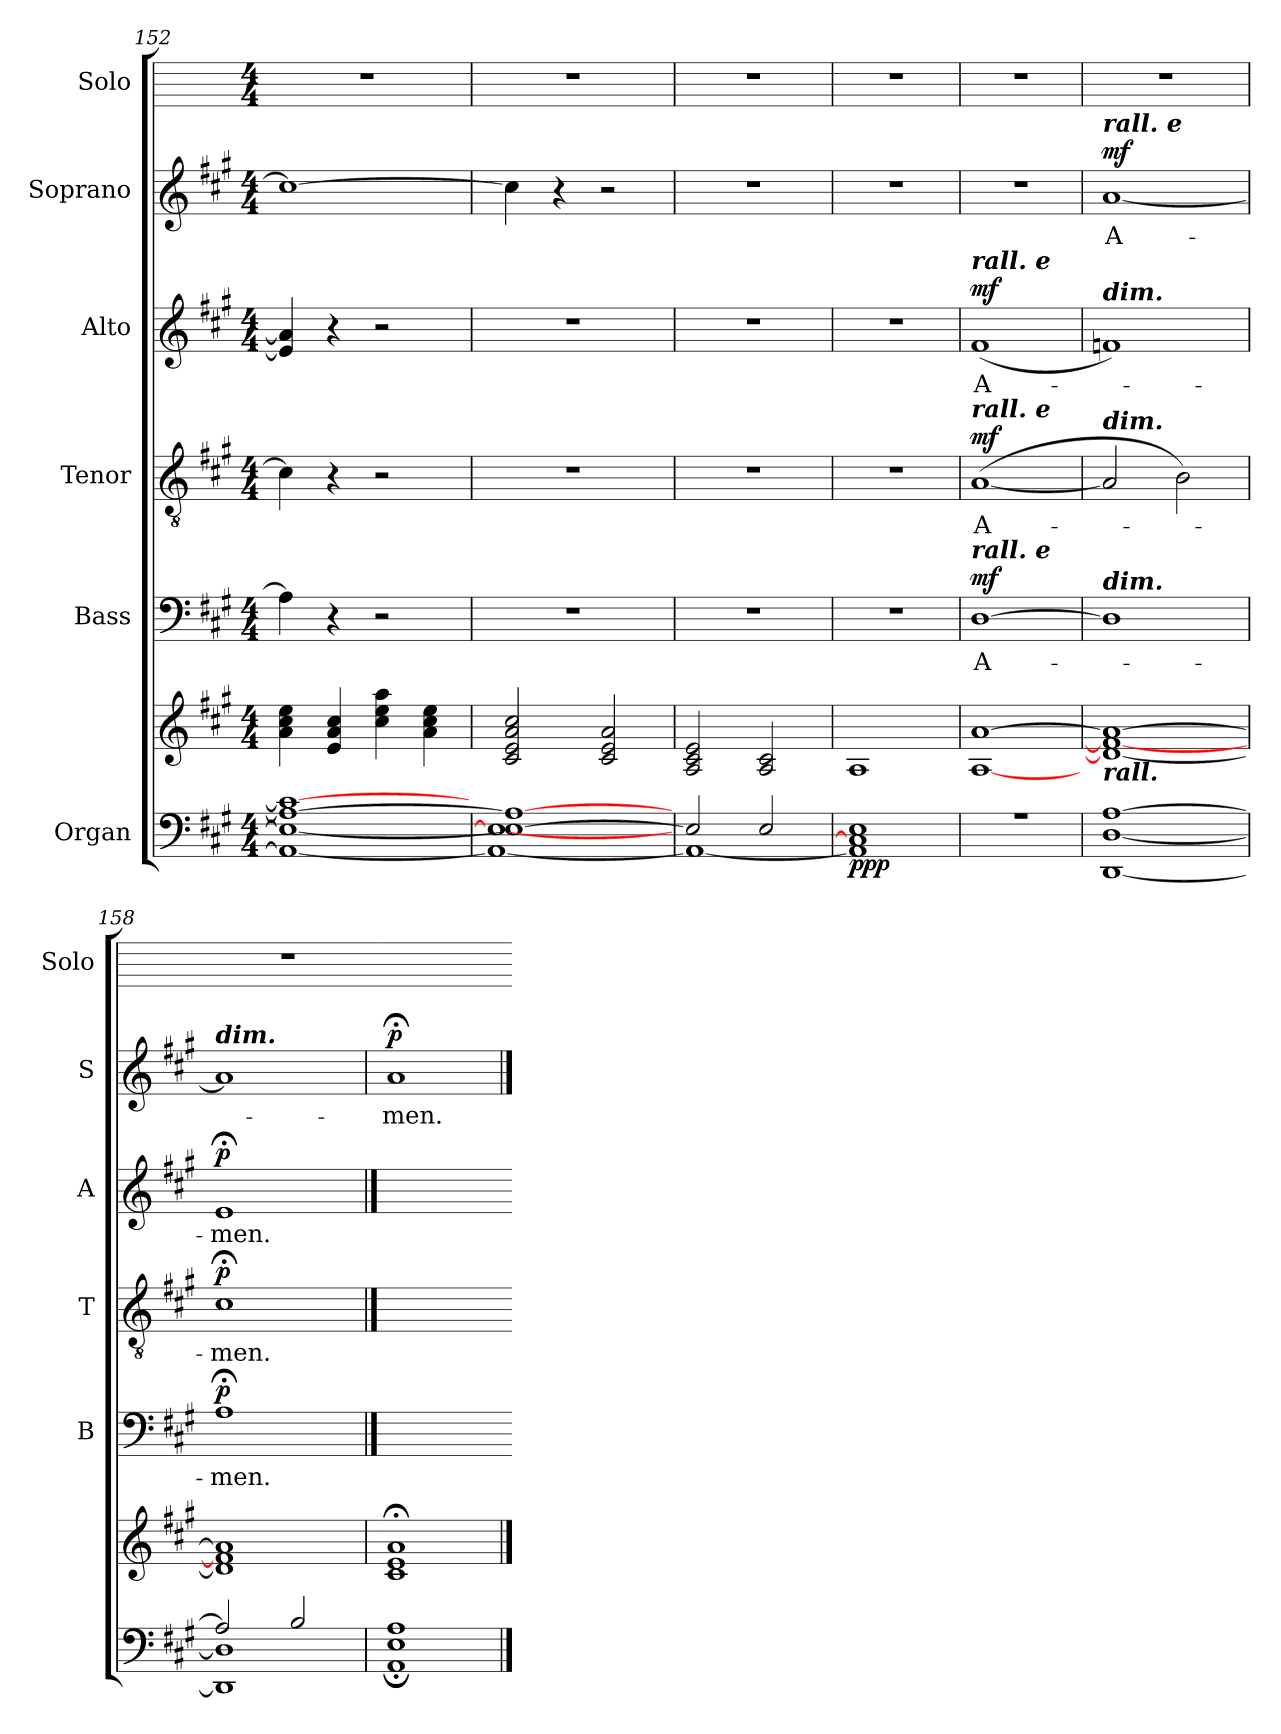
**kern	**kern	**dynam	**kern	**text	**dynam	**kern	**text	**dynam	**kern	**text	**dynam	**kern	**text	**dynam	**kern
*part6	*part6	*part6	*part5	*part5	*part5	*part4	*part4	*part4	*part3	*part3	*part3	*part2	*part2	*part2	*part1
*staff7	*staff6	*staff6/7	*staff5	*staff5	*staff5	*staff4	*staff4	*staff4	*staff3	*staff3	*staff3	*staff2	*staff2	*staff2	*staff1
*I"Organ	*	*	*I"Bass	*	*	*I"Tenor	*	*	*I"Alto	*	*	*I"Soprano	*	*	*I"Solo
*	*	*	*I'B	*	*	*I'T	*	*	*I'A	*	*	*I'S	*	*	*I'Solo
*clefF4	*clefG2	*	*clefF4	*	*	*clefGv2	*	*	*clefG2	*	*	*clefG2	*	*	*
*k[f#c#g#]	*k[f#c#g#]	*	*k[f#c#g#]	*	*	*k[f#c#g#]	*	*	*k[f#c#g#]	*	*	*k[f#c#g#]	*	*	*
*A:	*A:	*	*A:	*	*	*A:	*	*	*A:	*	*	*A:	*	*	*
*M4/4	*M4/4	*	*M4/4	*	*	*M4/4	*	*	*M4/4	*	*	*M4/4	*	*	*M4/4
=152	=152	=152	=152	=152	=152	=152	=152	=152	=152	=152	=152	=152	=152	=152	=152
*^	*	*	*	*	*	*	*	*	*	*	*	*	*	*	*
1A/_ 1c#/_	1AA\_ 1E\_	4a 4cc# 4ee	.	4A]	.	.	4c#]	.	.	4e] 4a]	.	.	1cc#_	.	.	1r
.	.	4e 4a 4cc#	.	4r	.	.	4r	.	.	4r	.	.	.	.	.	.
.	.	4cc# 4ee 4aa	.	2r	.	.	2r	.	.	2r	.	.	.	.	.	.
.	.	4a 4cc# 4ee	.	.	.	.	.	.	.	.	.	.	.	.	.	.
=153	=153	=153	=153	=153	=153	=153	=153	=153	=153	=153	=153	=153	=153	=153	=153	=153
1E/_ 1A/_	1AA\_ 1E\_	2c# 2e 2a 2cc#	.	1r	.	.	1r	.	.	1r	.	.	4cc#]	.	.	1r
.	.	.	.	.	.	.	.	.	.	.	.	.	4r	.	.	.
.	.	2c# 2e 2a	.	.	.	.	.	.	.	.	.	.	2r	.	.	.
=154	=154	=154	=154	=154	=154	=154	=154	=154	=154	=154	=154	=154	=154	=154	=154	=154
2E/]	1AA\_	2A 2c# 2e	.	1r	.	.	1r	.	.	1r	.	.	1r	.	.	1r
2E/	.	2A 2c#	.	.	.	.	.	.	.	.	.	.	.	.	.	.
=155	=155	=155	=155	=155	=155	=155	=155	=155	=155	=155	=155	=155	=155	=155	=155	=155
!	!	!	!LO:DY:b=2	!	!	!	!	!	!	!	!	!	!	!	!	!
!	!	!	!LO:DY:n=1:b=2	!	!	!	!	!	!	!	!	!	!	!	!	!
!	!	!	!LO:DY:n=2:b	!	!	!	!	!	!	!	!	!	!	!	!	!
1E/	1AA\] 1C#\]	1A	p p p	1r	.	.	1r	.	.	1r	.	.	1r	.	.	1r
=156	=156	=156	=156	=156	=156	=156	=156	=156	=156	=156	=156	=156	=156	=156	=156	=156
!	!	!	!	!	!	!	!	!	!	!LO:TX:a:Bi:t=rall. e	!	!	!	!	!	!
!	!	!	!	!	!	!	!LO:TX:a:Bi:t=rall. e	!	!	!	!	!	!	!	!	!
!	!	!	!	!LO:TX:a:Bi:t=rall. e	!	!	!	!	!	!	!	!	!	!	!	!
!	!	!	!	!	!LO:LY:b	!LO:DY:b	!	!LO:LY:b	!LO:DY:b	!	!LO:LY:b	!LO:DY:b	!	!	!	!
1r	1ryy	[1A [1a	.	[1D	A-	mf	(<[1A	A-	mf	(<1f#	A-	mf	1r	.	.	1r
=157	=157	=157	=157	=157	=157	=157	=157	=157	=157	=157	=157	=157	=157	=157	=157	=157
!	!	!	!	!	!	!	!	!	!	!	!	!	!LO:TX:a:Bi:t=rall. e	!	!	!
!	!	!	!	!	!	!	!	!	!	!LO:TX:a:Bi:t=dim.	!	!	!	!	!	!
!	!	!	!	!	!	!	!LO:TX:a:Bi:t=dim.	!	!	!	!	!	!	!	!	!
!	!	!	!	!LO:TX:a:Bi:t=dim.	!	!	!	!	!	!	!	!	!	!	!	!
!	!	!LO:TX:b:Bi:t=rall.	!	!	!	!	!	!	!	!	!	!	!	!	!	!
!	!	!	!	!	!	!	!	!	!	!	!	!	!	!LO:LY:b	!LO:DY:b	!
[1A/	[1DD\ [1D\	1d_ 1f#_ 1a_	.	1D]	.	.	2A]	.	.	1fn)	.	.	[1a	A-	mf	1r
.	.	.	.	.	.	.	2B)	.	.	.	.	.	.	.	.	.
=158	=158	=158	=158	=158	=158	=158	=158	=158	=158	=158	=158	=158	=158	=158	=158	=158
!	!	!	!	!	!	!	!	!	!	!	!	!	!LO:TX:a:Bi:t=dim.	!	!	!
!	!	!	!	!	!LO:LY:b	!LO:DY:b	!	!LO:LY:b	!LO:DY:b	!	!LO:LY:b	!LO:DY:b	!	!	!	!
2A/]	1DD\] 1D\]	1d] 1f] 1a]	.	1A;<	men.	p	1c#;<	men.	p	1e;<	men.	p	1a]	.	.	1r
2B/	.	.	.	.	.	.	.	.	.	.	.	.	.	.	.	.
=	=	=	=	==	=	=	==	=	=	==	=	=	=	=	=	=
!	!	!	!	!	!	!	!	!	!	!	!	!	!	!LO:LY:b	!LO:DY:b	!
1A/	1AA\; 1E\;	1c#;< 1e;< 1a;<	.	1ryy	.	.	1ryy	.	.	1ryy	.	.	1a;<	men.	p	1ryy
*v	*v	*	*	*	*	*	*	*	*	*	*	*	*	*	*	*
==	==	=	=	=	=	=	=	=	=	=	=	==	=	=	=
*-	*-	*-	*-	*-	*-	*-	*-	*-	*-	*-	*-	*-	*-	*-	*-
